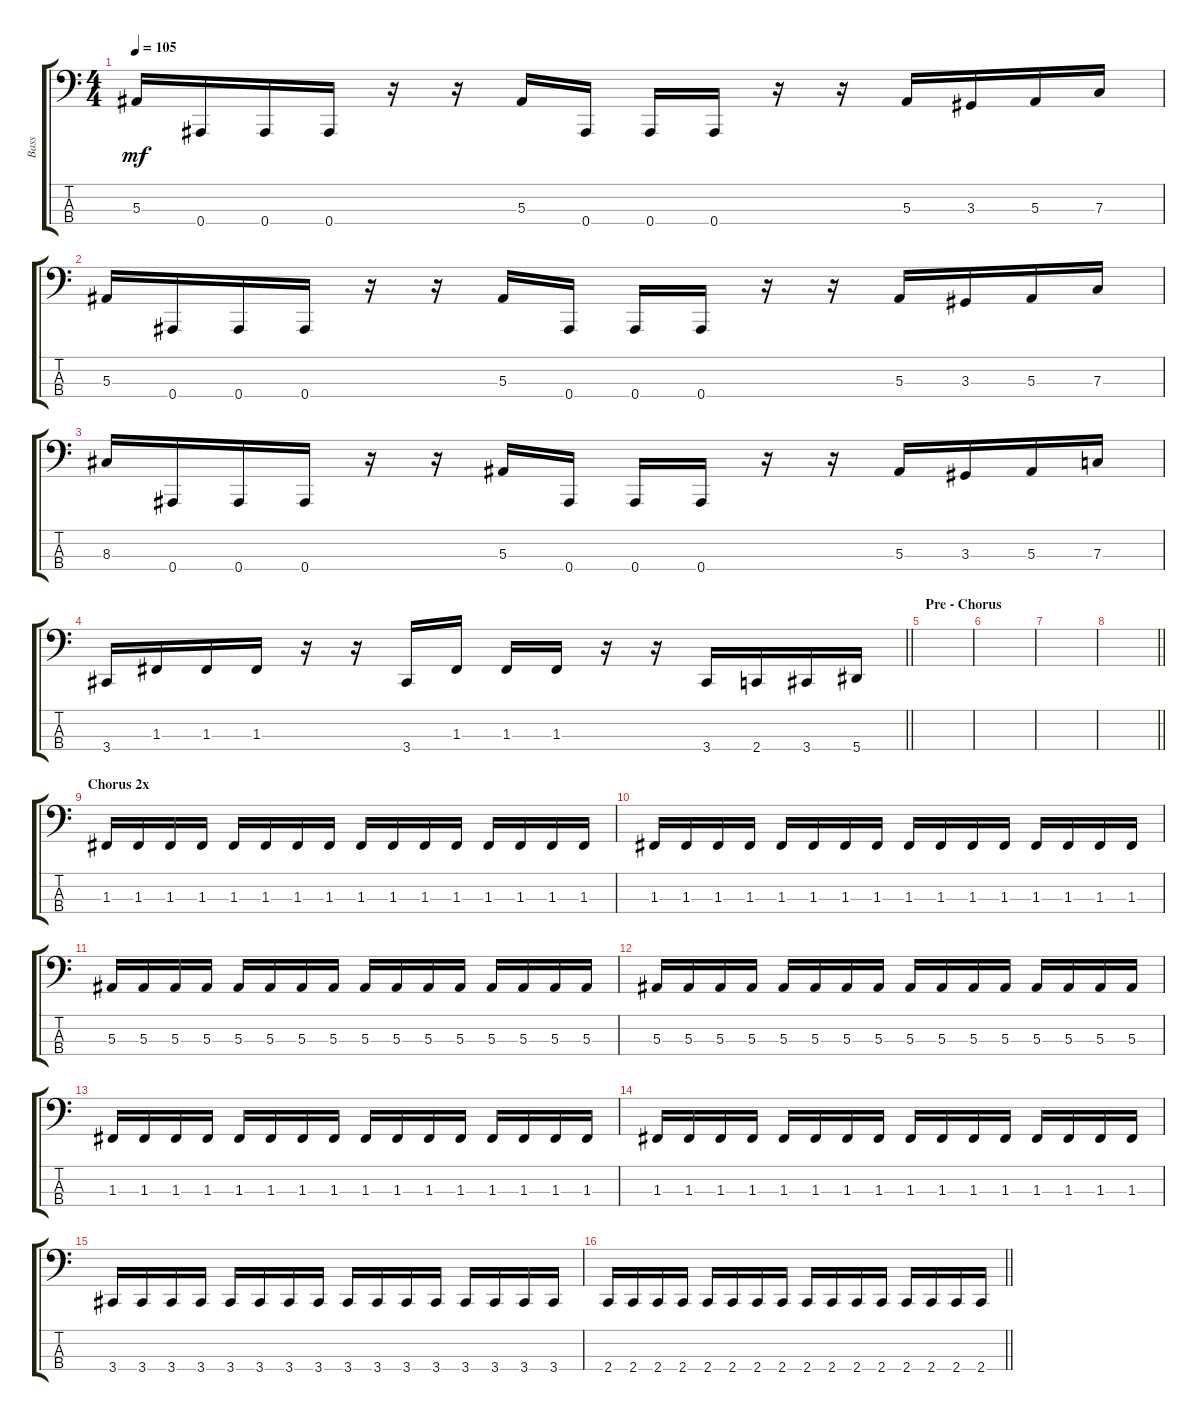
\track ("Bass" "Bass") {instrument electricbassfinger}
\staff {score tabs}
\tuning (Eb2 Bb1 F1 Bb0) {hide}
\ts (4 4)
\tempo 105
\clef f4
\ks c
5.3.16{dy mf} 0.4.16 0.4.16 0.4.16 r.16 r.16 5.3.16 0.4.16 0.4.16 0.4.16 r.16 r.16 5.3.16 3.3.16 5.3.16 7.3.16 |
5.3.16 0.4.16 0.4.16 0.4.16 r.16 r.16 5.3.16 0.4.16 0.4.16 0.4.16 r.16 r.16 5.3.16 3.3.16 5.3.16 7.3.16 |
8.3.16 0.4.16 0.4.16 0.4.16 r.16 r.16 5.3.16 0.4.16 0.4.16 0.4.16 r.16 r.16 5.3.16 3.3.16 5.3.16 7.3.16 |
\barLineRight lightlight
3.4.16 1.3.16 1.3.16 1.3.16 r.16 r.16 3.4.16 1.3.16 1.3.16 1.3.16 r.16 r.16 3.4.16 2.4.16 3.4.16 5.4.16 |
\section ("" "Pre - Chorus")
|
|
|
\barLineRight lightlight
|
\section ("" "Chorus 2x")
1.3.16 1.3.16 1.3.16 1.3.16 1.3.16 1.3.16 1.3.16 1.3.16 1.3.16 1.3.16 1.3.16 1.3.16 1.3.16 1.3.16 1.3.16 1.3.16 |
1.3.16 1.3.16 1.3.16 1.3.16 1.3.16 1.3.16 1.3.16 1.3.16 1.3.16 1.3.16 1.3.16 1.3.16 1.3.16 1.3.16 1.3.16 1.3.16 |
5.3.16 5.3.16 5.3.16 5.3.16 5.3.16 5.3.16 5.3.16 5.3.16 5.3.16 5.3.16 5.3.16 5.3.16 5.3.16 5.3.16 5.3.16 5.3.16 |
5.3.16 5.3.16 5.3.16 5.3.16 5.3.16 5.3.16 5.3.16 5.3.16 5.3.16 5.3.16 5.3.16 5.3.16 5.3.16 5.3.16 5.3.16 5.3.16 |
1.3.16 1.3.16 1.3.16 1.3.16 1.3.16 1.3.16 1.3.16 1.3.16 1.3.16 1.3.16 1.3.16 1.3.16 1.3.16 1.3.16 1.3.16 1.3.16 |
1.3.16 1.3.16 1.3.16 1.3.16 1.3.16 1.3.16 1.3.16 1.3.16 1.3.16 1.3.16 1.3.16 1.3.16 1.3.16 1.3.16 1.3.16 1.3.16 |
3.4.16 3.4.16 3.4.16 3.4.16 3.4.16 3.4.16 3.4.16 3.4.16 3.4.16 3.4.16 3.4.16 3.4.16 3.4.16 3.4.16 3.4.16 3.4.16 |
\barLineRight lightlight
2.4.16 2.4.16 2.4.16 2.4.16 2.4.16 2.4.16 2.4.16 2.4.16 2.4.16 2.4.16 2.4.16 2.4.16 2.4.16 2.4.16 2.4.16 2.4.16
